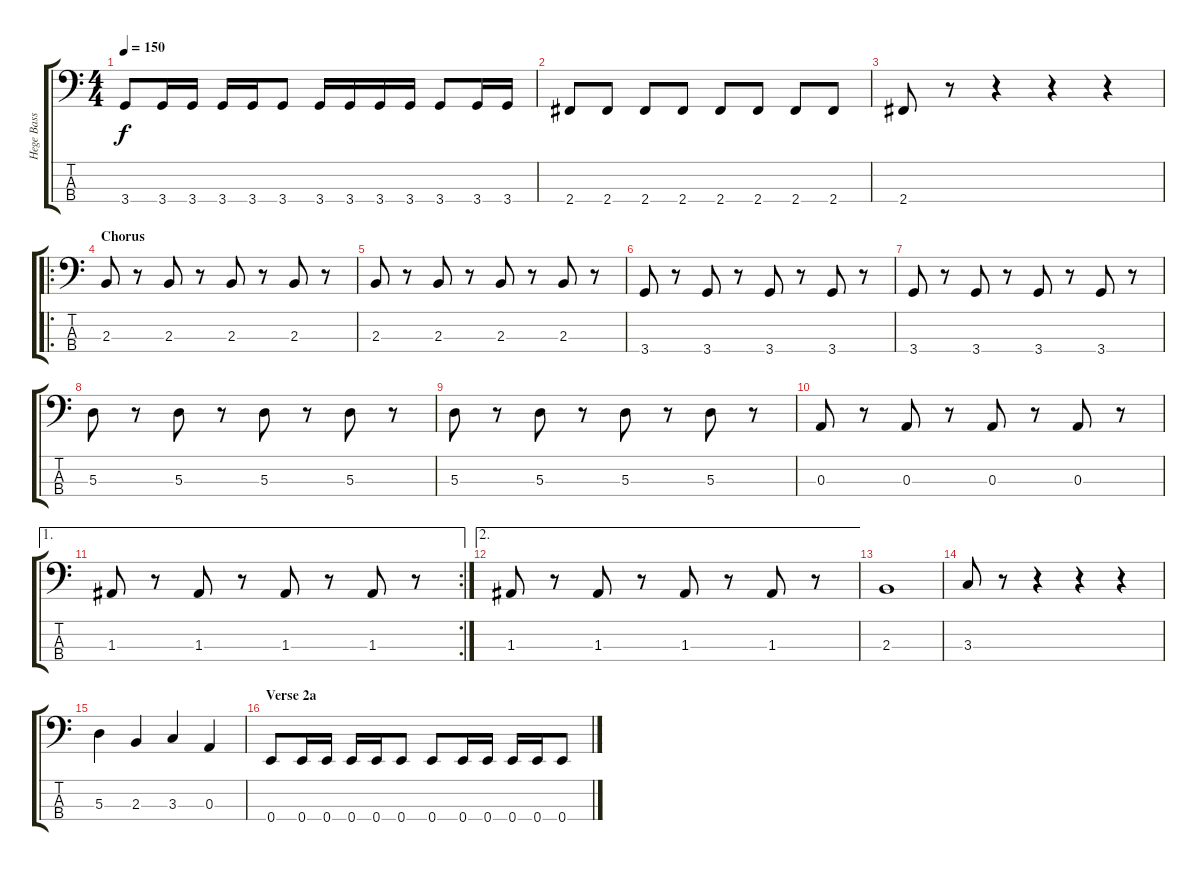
\track ("Hege Bass" "Hege Bass") {instrument electricbassfinger}
\staff {score tabs}
\tuning (G2 D2 A1 E1) {hide}
\ts (4 4)
\tempo 150
\clef f4
\ks c
3.4.8{dy f} 3.4.16 3.4.16 3.4.16 3.4.16 3.4.8 3.4.16 3.4.16 3.4.16 3.4.16 3.4.8 3.4.16 3.4.16 |
2.4.8 2.4.8 2.4.8 2.4.8 2.4.8 2.4.8 2.4.8 2.4.8 |
2.4.8 r.8 r.4 r.4 r.4 |
\ro
\section ("" "Chorus")
2.3.8 r.8 2.3.8 r.8 2.3.8 r.8 2.3.8 r.8 |
2.3.8 r.8 2.3.8 r.8 2.3.8 r.8 2.3.8 r.8 |
3.4.8 r.8 3.4.8 r.8 3.4.8 r.8 3.4.8 r.8 |
3.4.8 r.8 3.4.8 r.8 3.4.8 r.8 3.4.8 r.8 |
5.3.8 r.8 5.3.8 r.8 5.3.8 r.8 5.3.8 r.8 |
5.3.8 r.8 5.3.8 r.8 5.3.8 r.8 5.3.8 r.8 |
0.3.8 r.8 0.3.8 r.8 0.3.8 r.8 0.3.8 r.8 |
\ae 1
\rc 2
1.3.8 r.8 1.3.8 r.8 1.3.8 r.8 1.3.8 r.8 |
\ae 2
1.3.8 r.8 1.3.8 r.8 1.3.8 r.8 1.3.8 r.8 |
2.3.1 |
3.3.8 r.8 r.4 r.4 r.4 |
5.3.4 2.3.4 3.3.4 0.3.4 |
\section ("" "Verse 2a")
0.4.8 0.4.16 0.4.16 0.4.16 0.4.16 0.4.8 0.4.8 0.4.16 0.4.16 0.4.16 0.4.16 0.4.8
